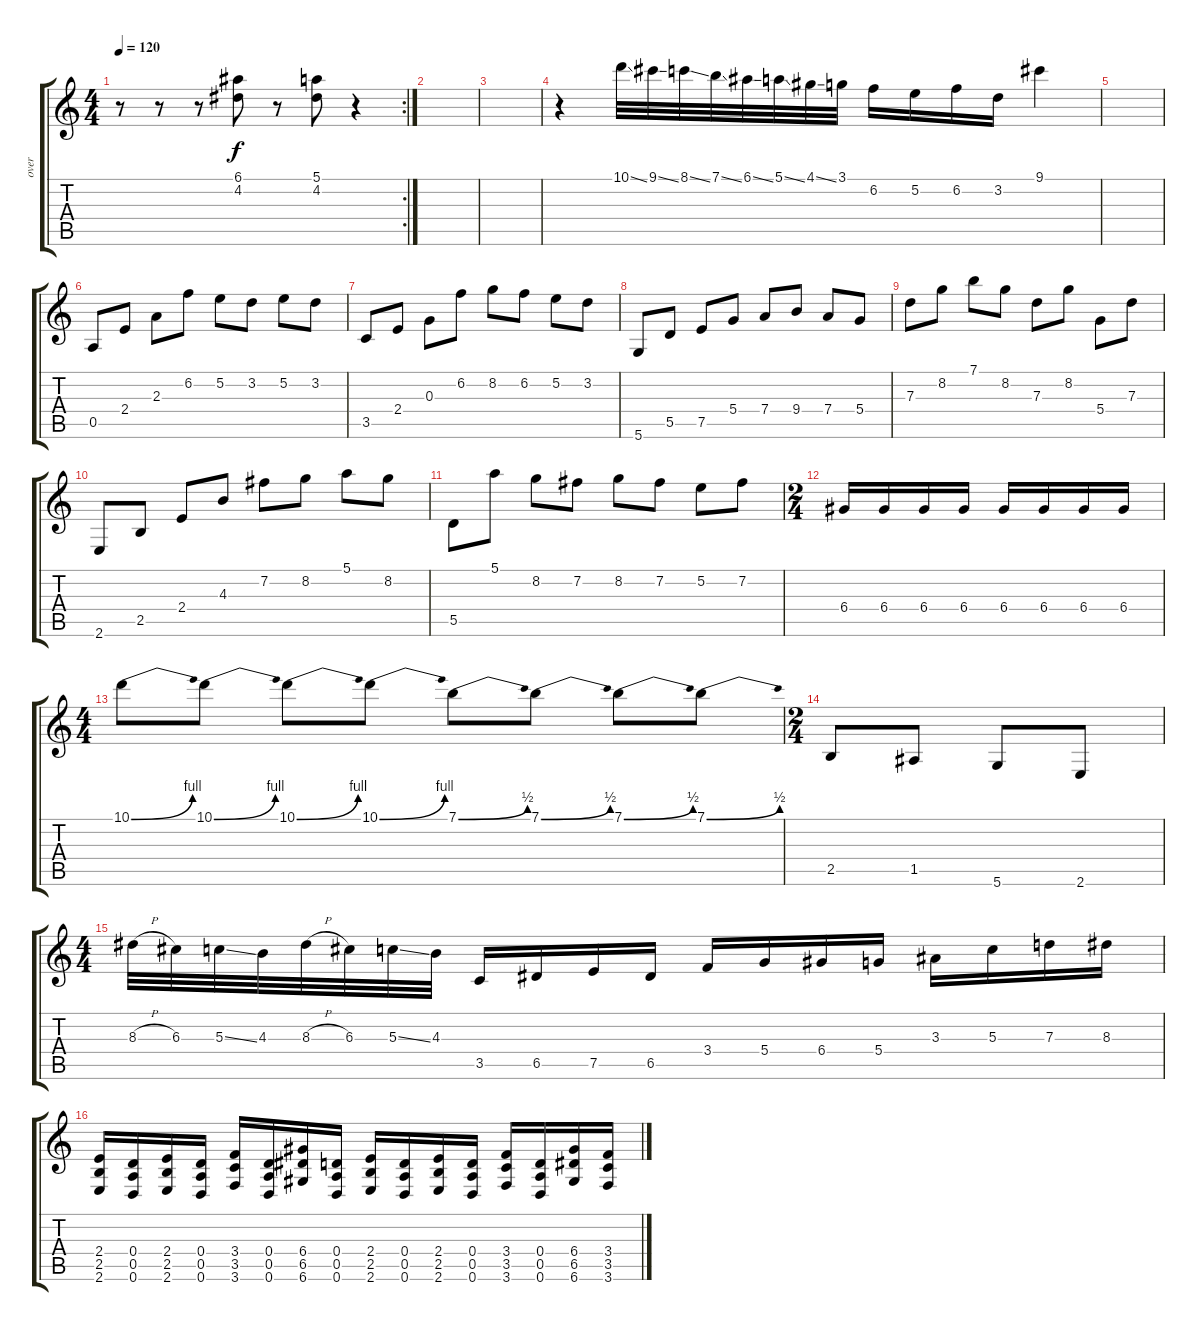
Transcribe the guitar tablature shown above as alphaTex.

\track ("over" "over") {instrument overdrivenguitar}
\staff {score tabs}
\tuning (E4 B3 G3 D3 A2 D2) {hide}
\rc 2
\ts (4 4)
\tempo 120
\clef g2
\ks c
r.8{dy f} r.8 r.8 (6.1 4.2).8 r.8 (5.1 4.2).8 r.4 |
|
|
r.4 10.1{ss}.32 9.1{ss}.32 8.1{ss}.32 7.1{ss}.32 6.1{ss}.32 5.1{ss}.32 4.1{ss}.32 3.1.32 6.2.16 5.2.16 6.2.16 3.2.16 9.1.4 |
|
0.5.8 2.4.8 2.3.8 6.2.8 5.2.8 3.2.8 5.2.8 3.2.8 |
3.5.8 2.4.8 0.3.8 6.2.8 8.2.8 6.2.8 5.2.8 3.2.8 |
5.6.8 5.5.8 7.5.8 5.4.8 7.4.8 9.4.8 7.4.8 5.4.8 |
7.3.8 8.2.8 7.1.8 8.2.8 7.3.8 8.2.8 5.4.8 7.3.8 |
2.6.8 2.5.8 2.4.8 4.3.8 7.2.8 8.2.8 5.1.8 8.2.8 |
5.5.8 5.1.8 8.2.8 7.2.8 8.2.8 7.2.8 5.2.8 7.2.8 |
\ts (2 4)
6.4.16 6.4.16 6.4.16 6.4.16 6.4.16 6.4.16 6.4.16 6.4.16 |
\ts (4 4)
10.1{be (bend 0 0 60 4)}.8 10.1{be (bend 0 0 60 4)}.8 10.1{be (bend 0 0 60 4)}.8 10.1{be (bend 0 0 60 4)}.8 7.1{be (bend 0 0 60 2)}.8 7.1{be (bend 0 0 60 2)}.8 7.1{be (bend 0 0 60 2)}.8 7.1{be (bend 0 0 60 2)}.8 |
\ts (2 4)
2.5.8 1.5.8 5.6.8 2.6.8 |
\ts (4 4)
8.3{h}.32 6.3.32 5.3{ss}.32 4.3.32 8.3{h}.32 6.3.32 5.3{ss}.32 4.3.32 3.5.16 6.5.16 7.5.16 6.5.16 3.4.16 5.4.16 6.4.16 5.4.16 3.3.16 5.3.16 7.3.16 8.3.16 |
(2.4 2.5 2.6).16 (0.4 0.5 0.6).16 (2.4 2.5 2.6).16 (0.4 0.5 0.6).16 (3.4 3.5 3.6).16 (0.4 0.5 0.6).16 (6.4 6.5 6.6).16 (0.4 0.5 0.6).16 (2.4 2.5 2.6).16 (0.4 0.5 0.6).16 (2.4 2.5 2.6).16 (0.4 0.5 0.6).16 (3.4 3.5 3.6).16 (0.4 0.5 0.6).16 (6.4 6.5 6.6).16 (3.4 3.5 3.6).16
